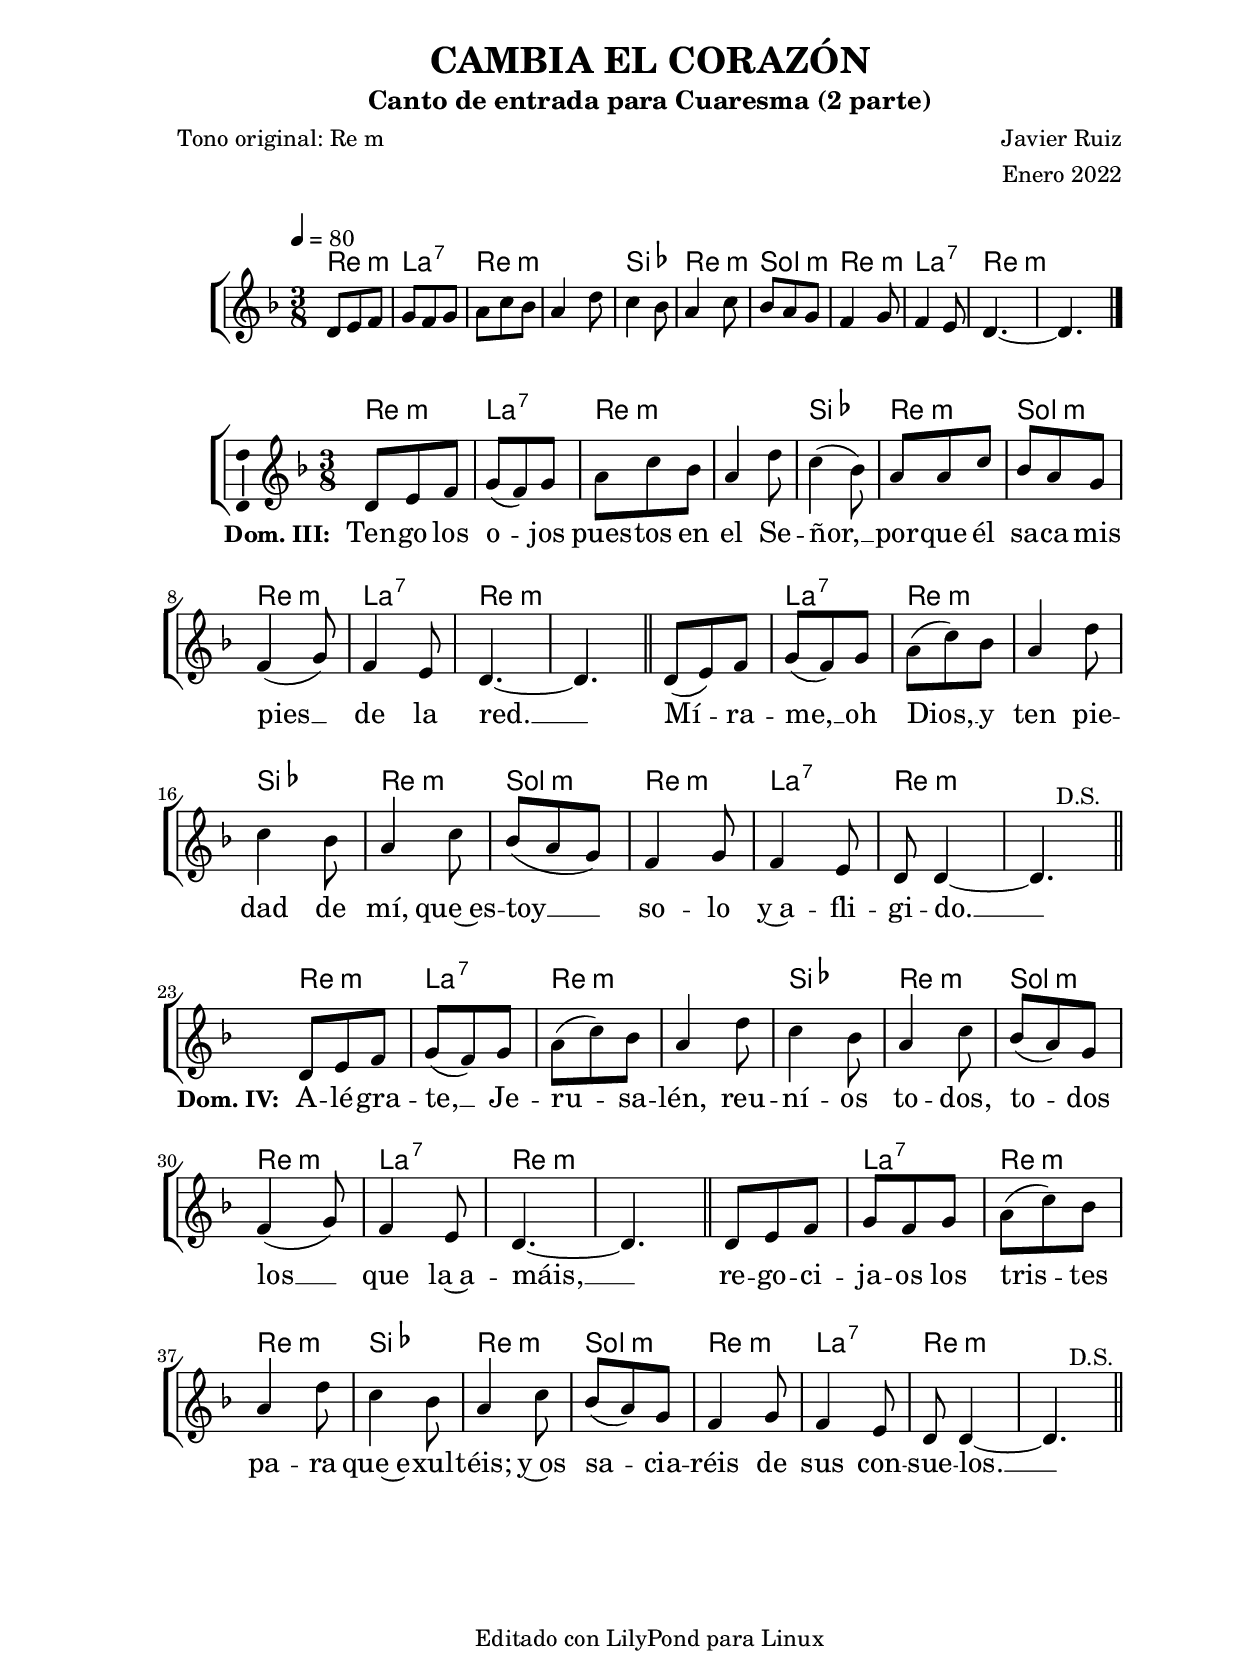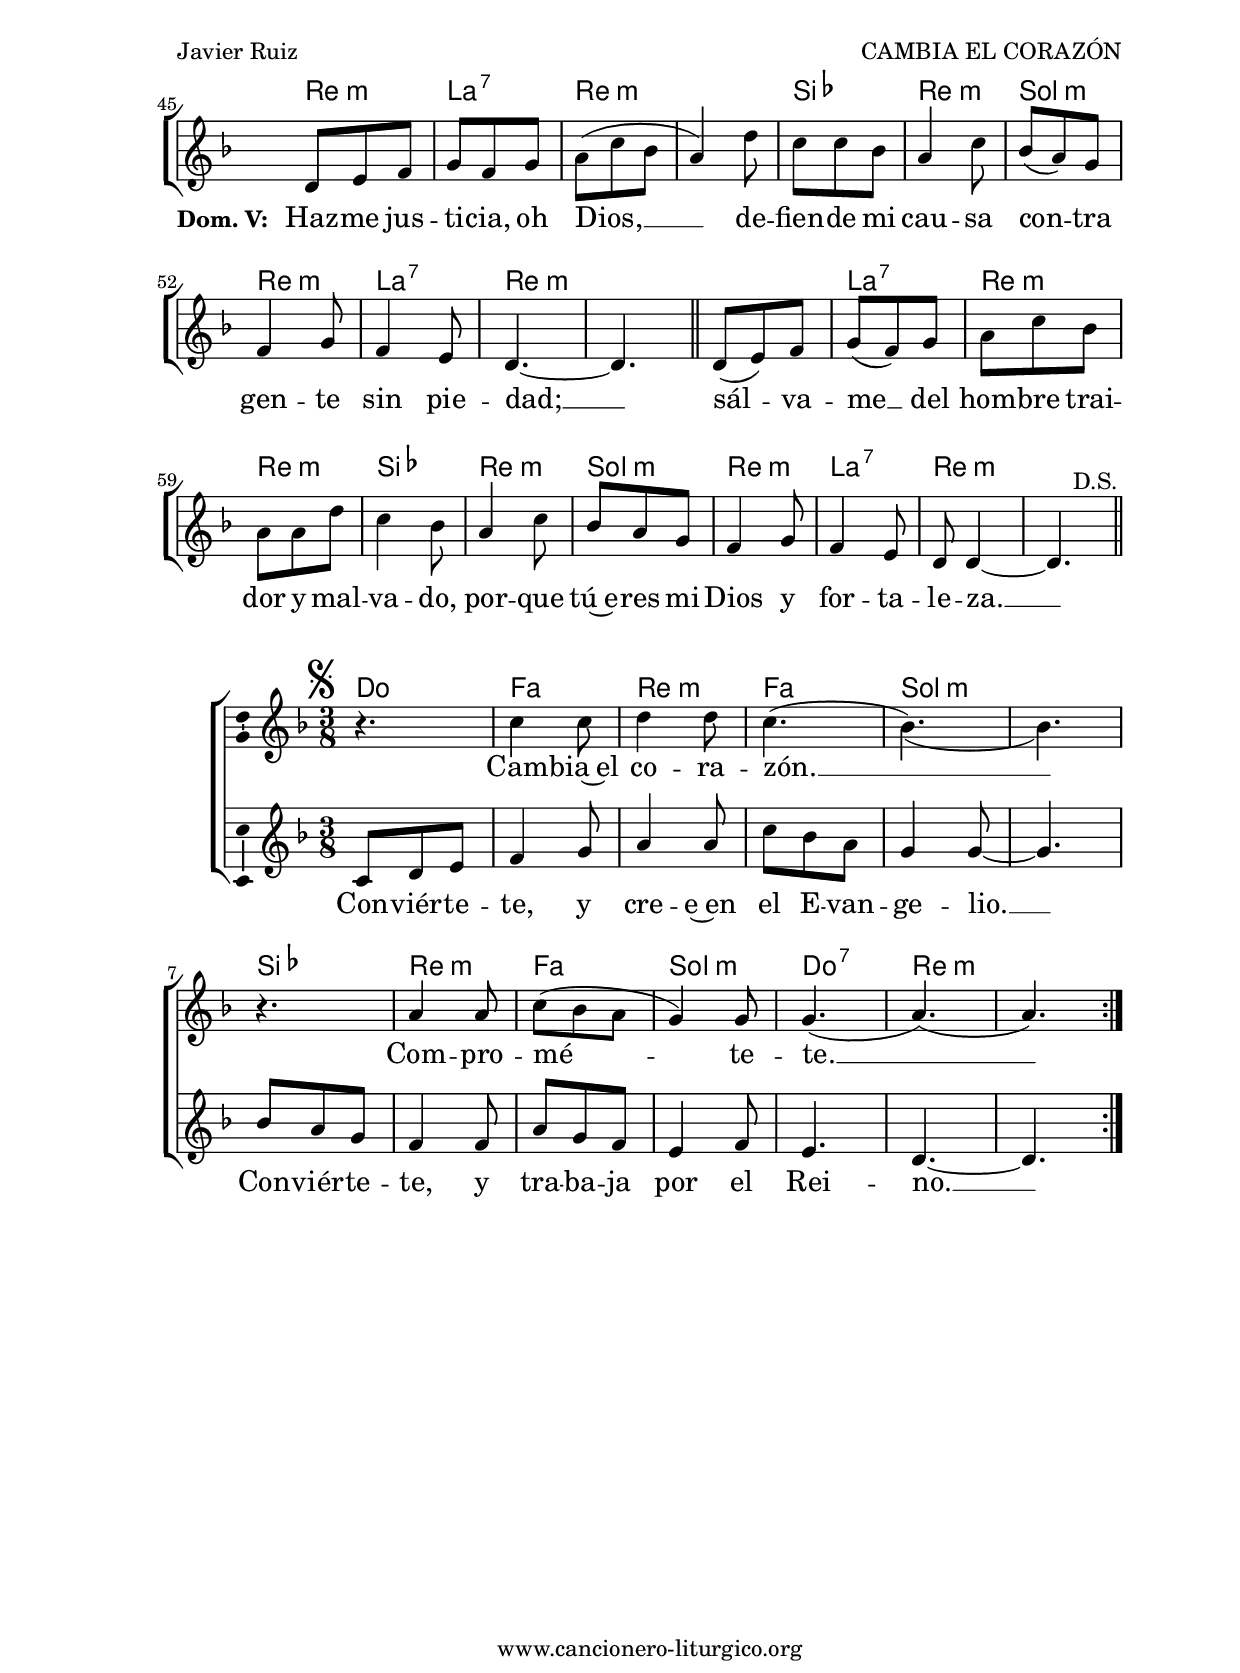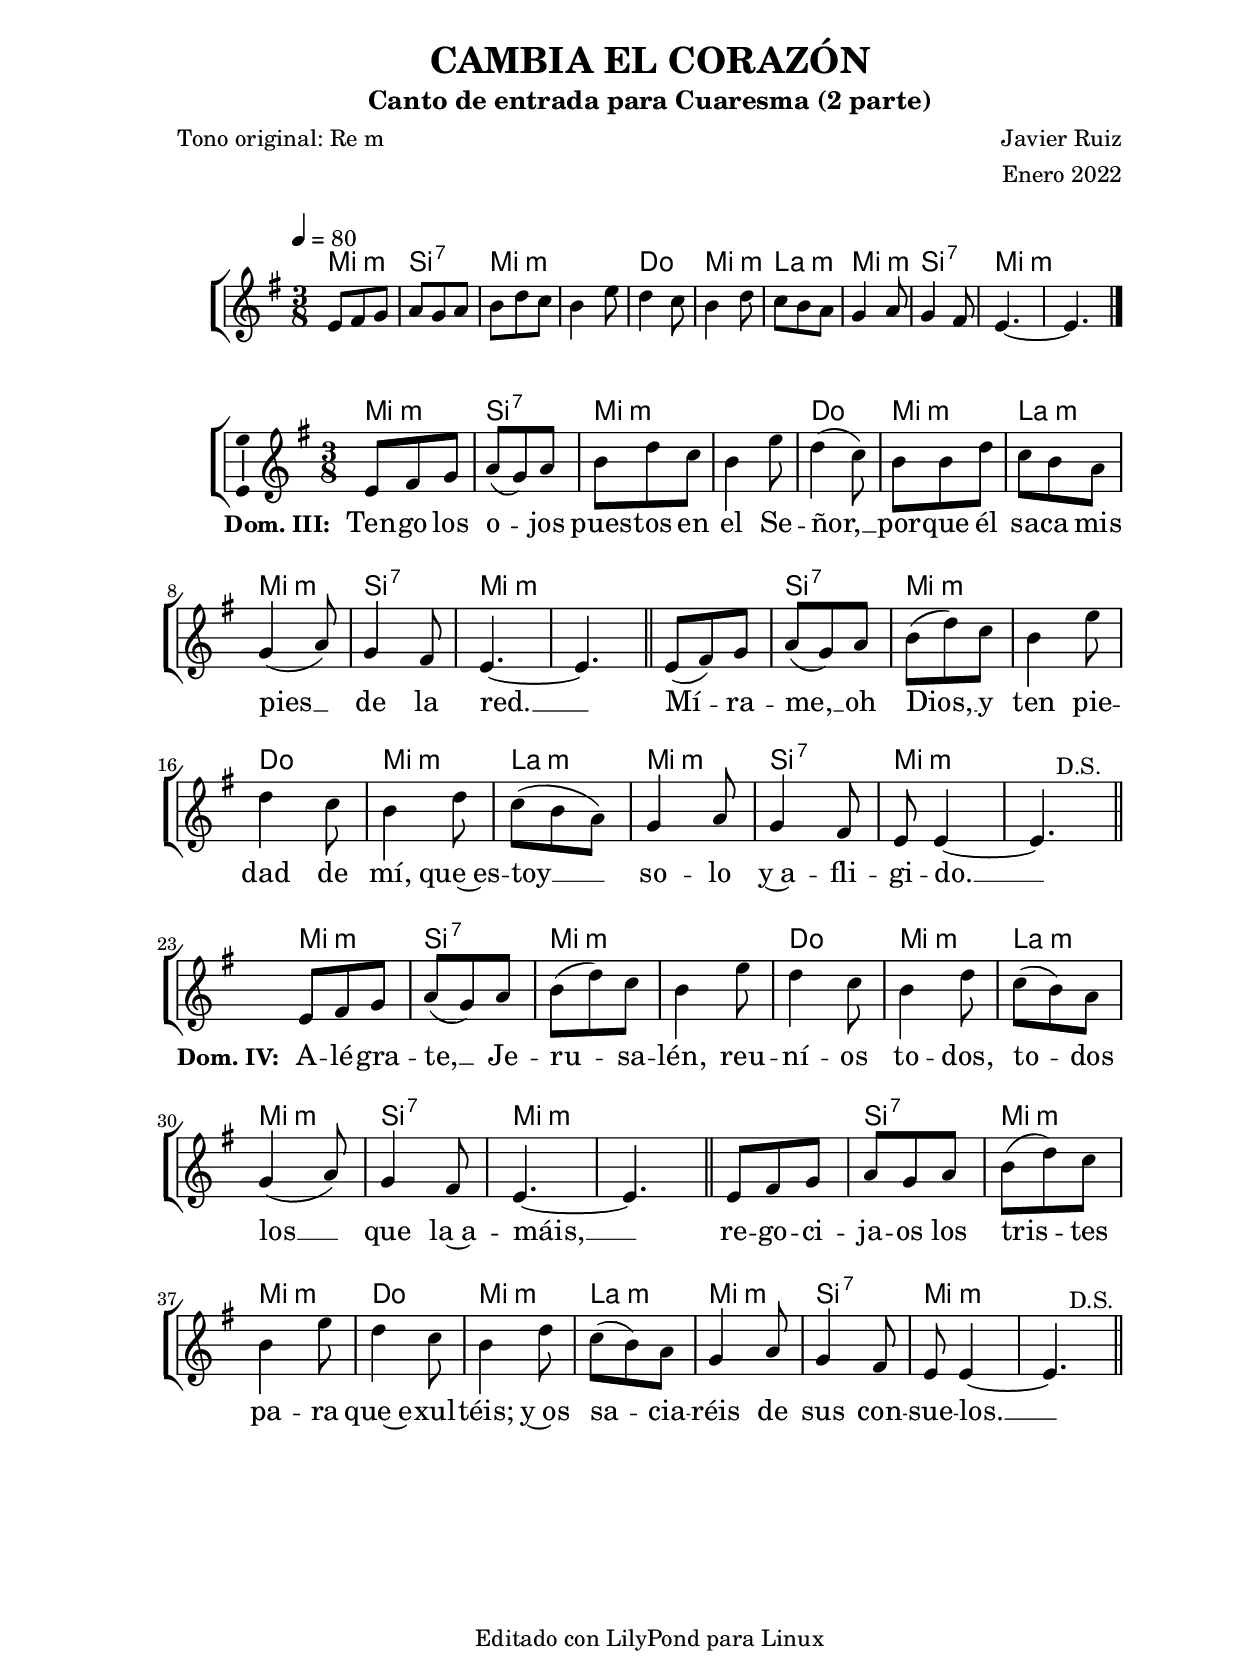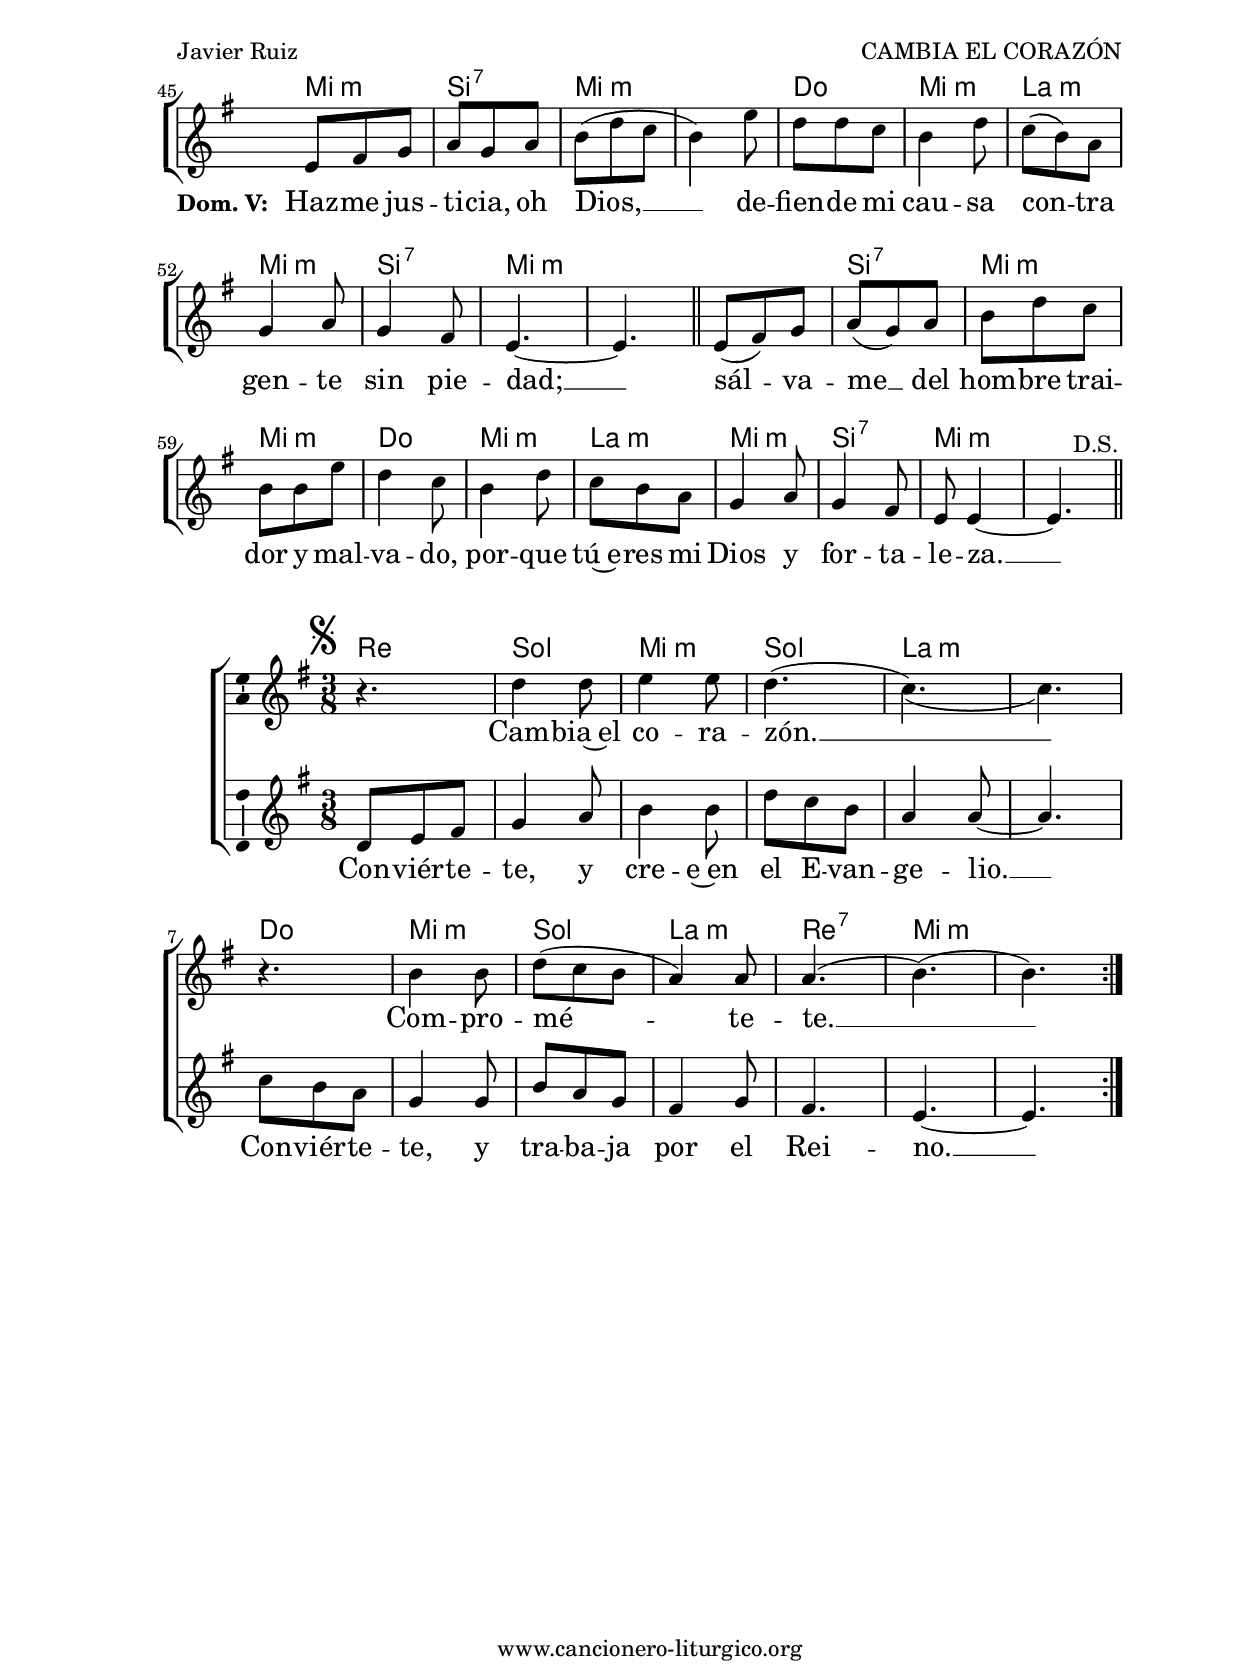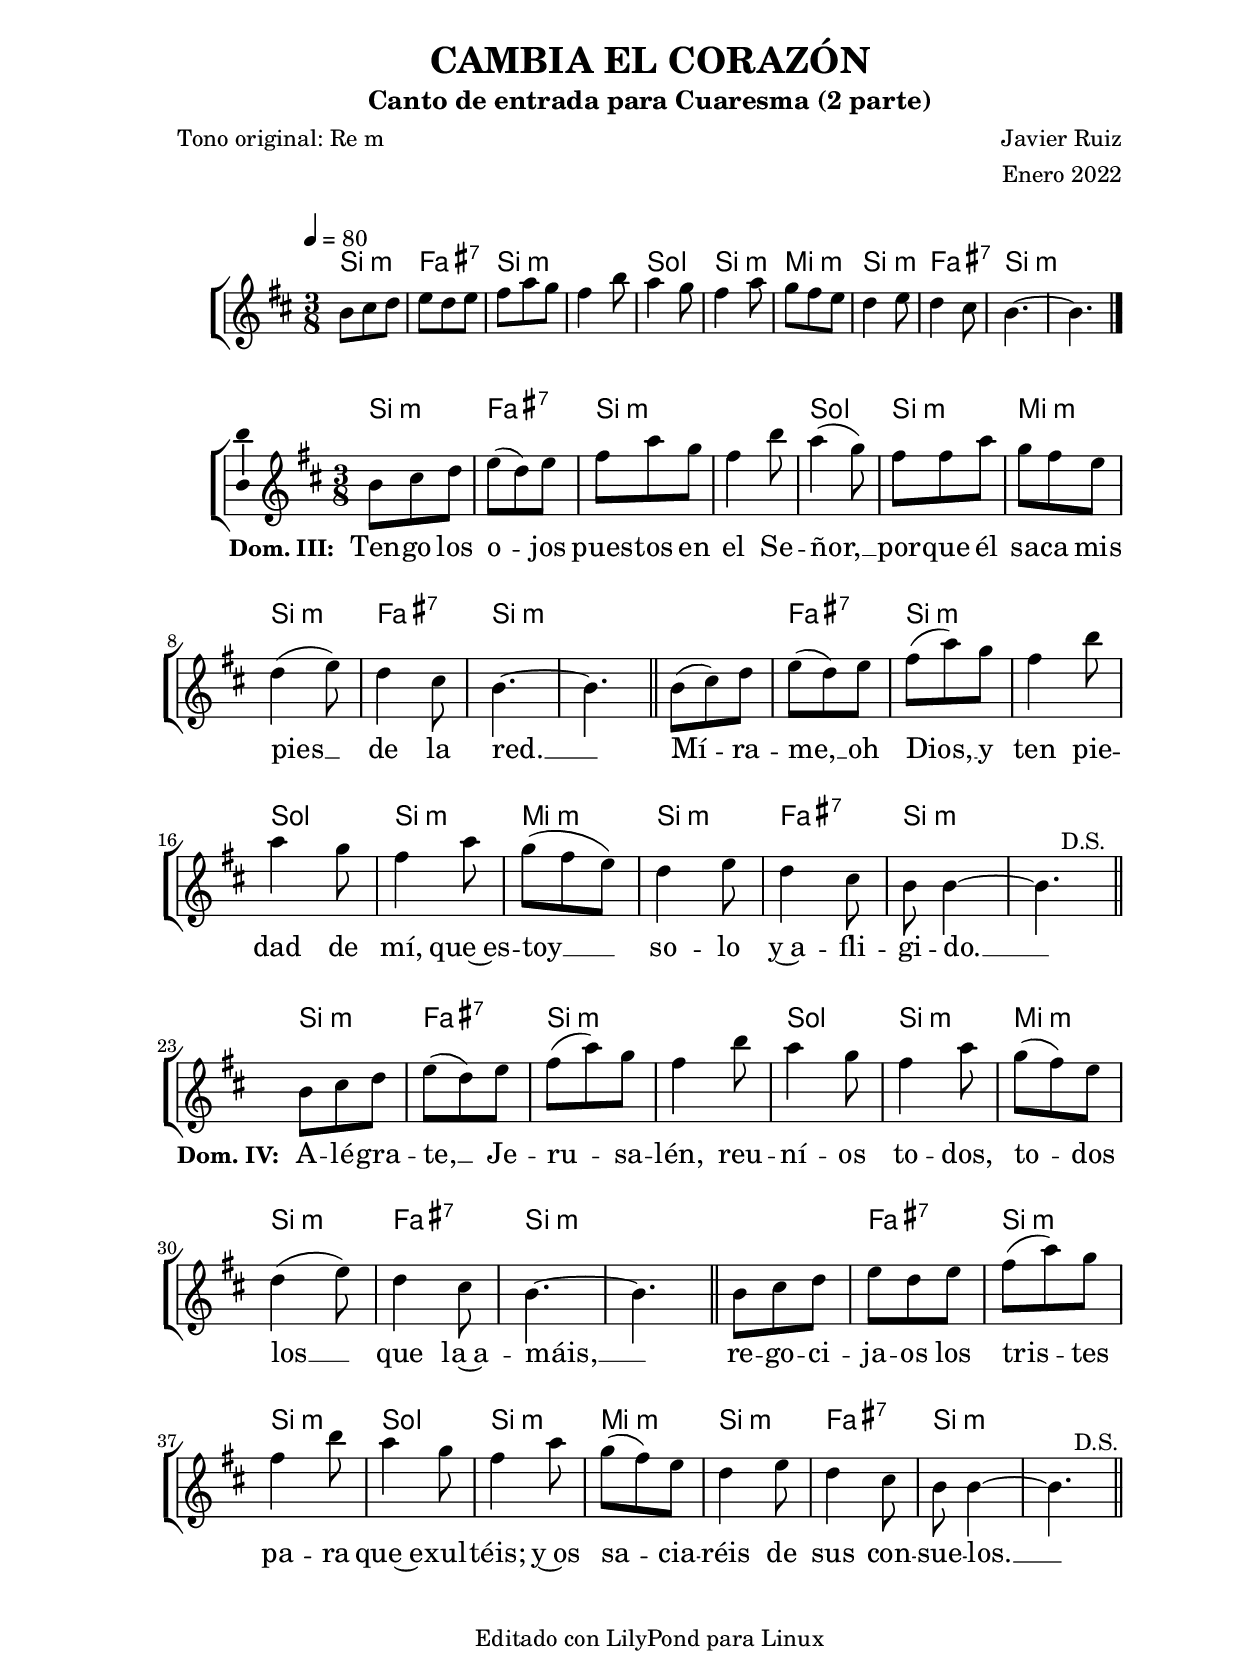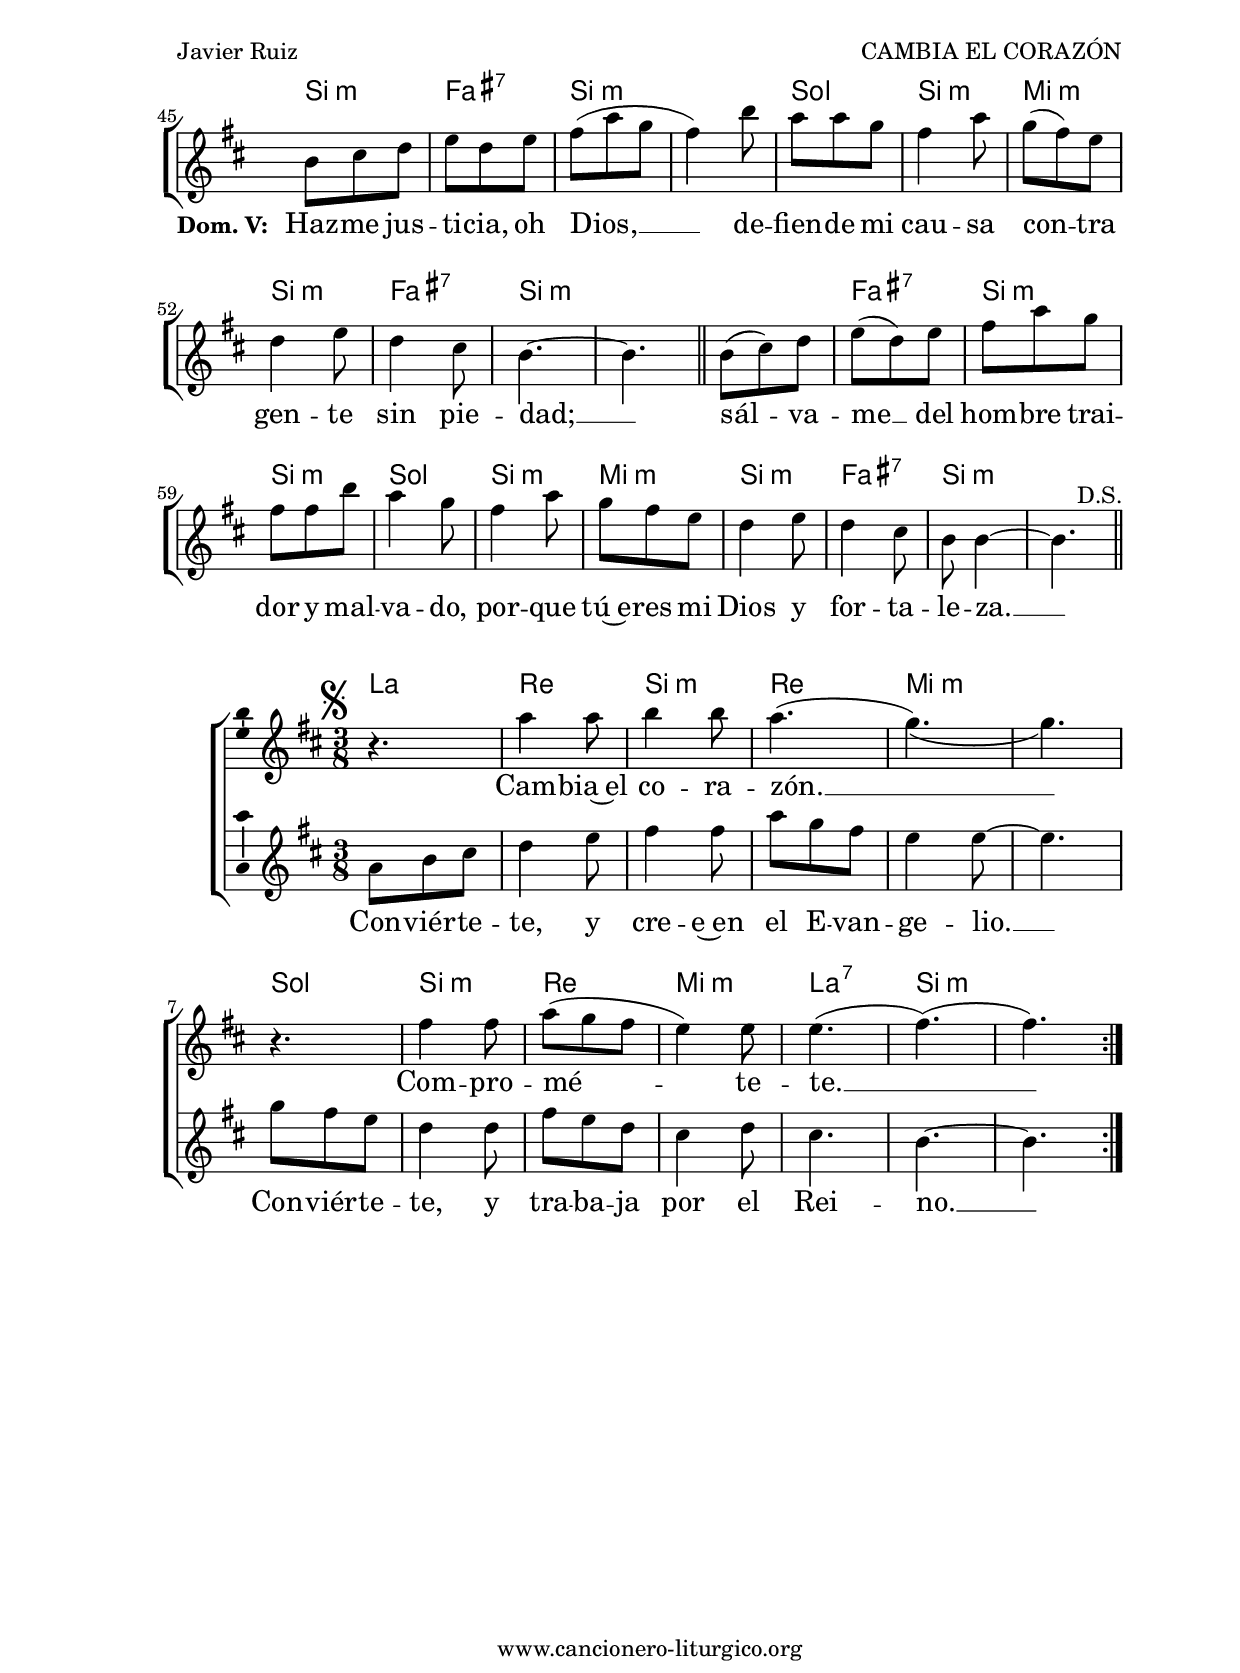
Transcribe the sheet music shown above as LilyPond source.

%
%lilypond cambia-el-corazons2-jruiz.ly
%timidity cambia-el-corazons2-jruiz.midi -Ow -o cambia-el-corazons2-jruiz.wav
%timidity cambia-el-corazons2-jruiz.midi -Ow -o - | lame - cambia-el-corazons2-jruiz.mp3
%
%Para convertir de .wav a .mp3:
%lame -h -m j filename.wav
%
%
%para escuchar el midi:
%timidity nombrefichero.midi
%


%versión de lilypond para la que se ha escrito esta partitura:
\version "2.16.0"

	%Tamaño papel
	#(set-default-paper-size "a4")
	%Tamaño partitura
	#(set-global-staff-size 20)
	%No responde al pulsar sobre una nota
	#(ly:set-option 'point-and-click #f)

%parámetros del encabezamiento:
\header {
	title = "CAMBIA EL CORAZÓN"
	subtitle = "Canto de entrada para Cuaresma (2 parte)"
	composer = "Javier Ruiz"
	poet = "Tono original: Re m"
	meter = ""
	arranger = "Enero 2022"
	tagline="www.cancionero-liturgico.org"
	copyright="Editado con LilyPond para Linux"
	}

%parámetros asociados al papel:
\paper  {
	oddHeaderMarkup = \markup {\fill-line { \on-the-fly #not-first-page \fromproperty #'header:title \on-the-fly #not-first-page \fromproperty #'header:composer }}
	evenHeaderMarkup = \markup {\fill-line { \fromproperty #'header:composer \fromproperty #'header:title }}
	#(set-paper-size "a4")
	print-page-number = ##f
	first-page-number = 1
	print-first-page-number = ##f
%	head-separation = 3.0 \cm
	top-margin = 2.0 \cm
%%%	bottom-margin = 0.5\cm
	bottom-margin = 0.2\cm
	left-margin = 3.0 \cm
	line-width = 16.0 \cm 
	indent = 8\mm
	interscoreline = 2.\mm
	between-system-space = 15\mm
%	para que las partituras no llenen la hoja:
	ragged-bottom = ##t
%	idem para la última hoja:
	ragged-last-bottom = ##f
%	para que las partituras llenen el ancho del papel:
	ragged-last = ##f
	after-title-space = 2.5 \cm
page-count=2
%system-count=8

	%Flexible Vertical Spacing
%	markup-markup-spacing =
%	#'((basic-distance . 15) (minimum-distance . 15) (padding . 3))
	markup-system-spacing =
	#'((basic-distance . 15) (minimum-distance . 15) (padding . 3))
	system-system-spacing =
	#'((basic-distance . 15) (minimum-distance . 15) (padding . 3))
	score-system-spacing =
	#'((basic-distance . 15) (minimum-distance . 15) (padding . 5))
%	top-system-spacing = % header
%	#'((basic-distance . 8) (minimum-distance . 0) (padding . 0))
%	top-markup-spacing =
%	#'((basic-distance . 20) (minimum-distance . 20) (padding . 0))
	last-bottom-spacing = % footer
	#'((basic-distance . 5) (minimum-distance . 5) (padding . 0))
%	score-markup-spacing =
%	#'((basic-distance . 16) (minimum-distance . 13) (padding . 0))

	}


%parámetros que afectan a toda la partitura:
globalintro =  {
	%clave de sol (G):
	\clef G
	%armadura:
%	\transpose ees f
	\key d \minor
	\tempo 4=80
	\set Score.tempoHideNote = ##f
	}

global =  {
	%clave de sol (G):
	\clef G
	%armadura:
%	\transpose ees f
	\key d \minor
	\tempo 4=80
	\set Score.tempoHideNote = ##t
	}


acordesintro = {
	\italianChords
	\chordmode {
%	\transpose ees f
{

d4.:m a:7 d:m d:m bes d:m g:m d:m a:7 d:m d:m

	}
	}
}


melodiaintro = 
%	\transpose ees f
{

	\relative c'{
	\time 3/8

d8 e f
g8 f g
a8 c bes
a4 d8
c4 bes8
a4 c8
bes8 a g
f4 g8
f4 e8
d4.~
d4.


}
	\bar "|."
	}


melodiaintrodos = 
%	\transpose ees f
{

	\relative c'{
	\time 3/8

s4.

}
	\bar "|."
	}


melodiaintrobajo = 
%	\transpose ees f
{

	%clave de fa (F):
	\clef F

	\relative c{
	\time 3/8

s4.

}
	\bar "|."
	}


acordes = {
	\italianChords
	\chordmode {
%	\transpose ees f
{

d4.:m a:7 d:m d:m bes d:m g:m d:m a:7 d:m d:m
d4.:m a:7 d:m d:m bes d:m g:m d:m a:7 d:m d:m
d4.:m a:7 d:m d:m bes d:m g:m d:m a:7 d:m d:m
d4.:m a:7 d:m d:m bes d:m g:m d:m a:7 d:m d:m
d4.:m a:7 d:m d:m bes d:m g:m d:m a:7 d:m d:m
d4.:m a:7 d:m d:m bes d:m g:m d:m a:7 d:m d:m

	}
	}
}


melodiatrompeta = 
%	\transpose ees f
{

	\relative c''{
	\time 3/8

R4.*22

}

%	\bar "|."
	}


melodia = 
%	\transpose ees f
{

	\relative c'{

\phrasingSlurDashed

	\time 3/8

%%% ESTROFA DOMINGO III CUARESMA
d8 e f
g8 (f) g
a8 c bes
a4 d8
c4 (bes8)
a8 a c
bes8 a g
f4 (g8)
f4 e8
d4.~
d4.

\bar"||"
%\break

d8 (e) f
g8 (f) g
a8 (c) bes
a4 d8
c4 bes8
a4 c8
bes8 (a g)
f4 g8
f4 e8
d8 d4~
d4.^"    D.S."

\bar"||"
\break

%%% ESTROFA DOMINGO IV CUARESMA
d8 e f
g8 (f) g
a8 (c) bes
a4 d8
c4 bes8
a4 c8
bes8 (a) g
f4 (g8)
f4 e8
d4.~
d4.

\bar"||"
%\break

d8 e f
g8 f g
a8 (c) bes
a4 d8
c4 bes8
a4 c8
bes8 (a) g
f4 g8
f4 e8
d8 d4~
d4.^"    D.S."

\bar"||"
\break
\pageBreak

%%% ESTROFA DOMINGO V CUARESMA
d8 e f
g8 f g
a8 (c bes
a4) d8
c8 c bes
a4 c8
bes8 (a) g
f4 g8
f4 e8
d4.~
d4.

\bar"||"
%\break

d8 (e) f
g8 (f) g
a8 c bes
a8 a d
c4 bes8
a4 c8
bes8 a g
f4 g8
f4 e8
d8 d4~
d4.^"    D.S."

\bar"||"
%\break

}

%	\bar "|."
	}

melodiabajo = 
%	\transpose ees f
{

	%clave de fa (F):
	\clef F

	\relative c{
	\time 3/8

R4.*22

}

%	\bar "|."
	}



acordesestri = {
	\italianChords
	\chordmode {
%	\transpose ees f
{

\repeat volta 2 {
c4. f d:m f g:m g:m
bes d:m f g:m c:7 d:m d:m
}

	}
	}
}

melodiatrompetaestri = 
%	\transpose ees f
{

	\relative c''{
	\time 3/8

\repeat volta 2{
R4.*13
}

}

%	\bar "|."
	}


melodiaaltaestri = 
%	\transpose ees f
{

	\relative c''{
	\time 3/8

\repeat volta 2{
r4.
c4 c8
d4 d8
c4.
(bes4.)
_(bes4.)

r4.
a4 a8
c8 (bes a
g4) g8
g4.
(a4.)
(a4.)
}

}

%	\bar "|."
	}

melodiaestri = 
%	\transpose ees f
{

	\relative c'{

	\time 3/8

\repeat volta 2 {
\mark \markup { \musicglyph #"scripts.segno" }
c8 d e
f4 g8
a4 a8
c8 bes a
g4 g8~
g4.

\break

bes8 a g
f4 f8
a8 g f
e4 f8
e4.
d4.~
d4.
}

}

%	\bar "|."
	}


melodiabajoestri = 
%	\transpose ees f
{

	%clave de fa (F):
	\clef F

	\relative c{
	\time 3/8

\repeat volta 2{
R4.*13
}

}

%	\bar "|."
	}


texto = \lyricmode {
%%%Las letras están tomadas de las antífonas de entrada del Libro de la Sede, edición 2018
%%%y de los domingos de Cuaresma que se indican:

\set stanza =#"Dom. III: " 
Ten -- go los o -- jos pues -- tos en el Se -- ñor, __
por -- que él sa -- ca mis pies __ de la red. __
%%%Ten -- go los o -- jos pues -- tos en el Se -- ñor,
%%%por -- que él __ sa -- ca, él sa -- ca mis pies __ de la red. __
Mí -- ra -- me, __ oh Dios, __ y ten pie -- dad de mí,
que~es -- toy __ so -- lo y~a -- fli -- gi -- do. __

%Alternativa:
%Cuando, por medio de vosotros, haga ver mi santidad, os reuniré de todos los países;
%derramaré sobre vosotros un agua pura que os purificará de todas vuestras inmundicias,
%y os daré un espíritu nuevo, dice el Señor.



\set stanza =#"Dom. IV: " 
A -- lé -- gra -- te, __ Je -- ru -- sa -- lén,
reu -- ní -- os to -- dos,
to -- dos los __ que la~a -- máis, __
%%%re -- go -- ci -- jaos los que~es -- tu -- vis -- teis 
re -- go -- ci -- ja -- os los 
tris -- tes pa -- ra que~e -- xul -- téis;
%%%ma -- ma -- réis a sus pe -- chos
y~os sa -- cia -- réis de sus con -- sue -- los. __



\set stanza =#"Dom. V: " 
Haz -- me jus -- ti -- cia, oh Dios, __ de -- fien -- de mi cau -- sa
con -- tra gen -- te sin pie -- dad; __
sál -- va -- me __ del hom -- bre trai -- dor y mal -- va -- do,
por -- que tú~e -- res mi Dios y
%%% mi 
for -- ta -- le -- za. __

	}

textoestri = \lyricmode {
Con -- viér -- te -- te, y cre -- e~en el E -- van -- ge -- lio. __
%%%Cam -- bia
Con -- viér -- te -- te, y tra -- ba -- ja por el Rei -- no. __

	}

textoaltaestri = \lyricmode {
Cam -- bia~el co -- ra -- zón. __
Com -- pro -- mé -- te -- te. __
}

acordesintroStaff = \context ChordNames = acordesintroStaff <<
	\set chordChanges = ##t
	\acordesintro
	>>

acordesStaff = \context ChordNames = acordesStaff <<
	\set chordChanges = ##t
	\acordes
	>>

acordesestriStaff = \context ChordNames = acordesestriStaff <<
	\set chordChanges = ##t
	\acordesestri
	>>


vozintroStaff = \context Voice = vozintroStaff
<<
	\override Staff.StaffSymbol #'staff-space = #(magstep -0.35)
	\set Staff.midiInstrument = #"violin"
	\set Staff.midiMinimumVolume = #0.4
	\set Staff.midiMaximumVolume = #0.6
	\globalintro
	\melodiaintro
	>>

vozintrodosStaff = \context Voice = vozintrodosStaff
<<
	\override Staff.StaffSymbol #'staff-space = #(magstep -0.35)
	\set Staff.midiInstrument = #"trumpet"
	\set Staff.midiMinimumVolume = #0.6
	\set Staff.midiMaximumVolume = #0.8
	\globalintro
	\melodiaintrodos
	>>

vozintrobajoStaff = \context Voice = vozintrobajoStaff
<<
	\override Staff.StaffSymbol #'staff-space = #(magstep -0.35)
	\set Staff.midiInstrument = #"english horn"
	\set Staff.midiMinimumVolume = #0.6
	\set Staff.midiMaximumVolume = #0.8
	\globalintro
	\melodiaintrobajo
	>>

voztrompetaStaff = \context Voice = voztrompetaStaff
<<
	\override Staff.StaffSymbol #'staff-space = #(magstep -0.35)
	\set Staff.midiInstrument = #"trumpet"
	\set Staff.midiMinimumVolume = #0.4
	\set Staff.midiMaximumVolume = #0.6
	\global
	\melodiatrompeta
	>>

vozStaff = \context Voice = vozStaff
\with {\consists "Ambitus_engraver"}
<<
%	\set Staff.instrumentName = ""
%	\set Staff.shortInstrumentName = ""
%	\set Staff.midiInstrument = #"clarinet"
%	\set Staff.midiInstrument = #"cello"
	\set Staff.midiInstrument = #"flute"
%	\set Staff.midiInstrument = #"electric guitar (jazz)"
%	\set Staff.midiInstrument = #"english horn"
%	\set Staff.midiInstrument = #"violin"
%	\set Staff.midiInstrument = #"glockenspiel"
	\set Staff.midiMinimumVolume = #0.8
	\set Staff.midiMaximumVolume = #1.0
	\global
	\melodia
	>>

vozbajoStaff = \context Voice = vozbajoStaff
<<
	\override Staff.StaffSymbol #'staff-space = #(magstep -0.35)
	\set Staff.midiInstrument = #"english horn"
	\set Staff.midiMinimumVolume = #0.6
	\set Staff.midiMaximumVolume = #0.8
	\global
	\melodiabajo
	>>


voztrompetaestriStaff = \context Voice = voztrompetaestriStaff
<<
	\override Staff.StaffSymbol #'staff-space = #(magstep -0.35)
	\set Staff.midiInstrument = #"trumpet"
	\set Staff.midiMinimumVolume = #0.4
	\set Staff.midiMaximumVolume = #0.6
	\global
	\melodiatrompetaestri
	>>

vozaltaestriStaff = \context Voice = vozaltaestriStaff
\with {\consists "Ambitus_engraver"}
<<
	\override Staff.StaffSymbol #'staff-space = #(magstep -0.35)
	\set Staff.midiInstrument = #"violin"
	\set Staff.midiMinimumVolume = #0.6
	\set Staff.midiMaximumVolume = #0.8
	\global
	\relative c' \melodiaaltaestri
	>>

vozestriStaff = \context Voice = vozestriStaff
\with {\consists "Ambitus_engraver"}
<<
%	\set Staff.instrumentName = ""
%	\set Staff.shortInstrumentName = ""
%	\set Staff.midiInstrument = #"clarinet"
%	\set Staff.midiInstrument = #"cello"
	\set Staff.midiInstrument = #"flute"
%	\set Staff.midiInstrument = #"electric guitar (jazz)"
%	\set Staff.midiInstrument = #"english horn"
%	\set Staff.midiInstrument = #"violin"
%	\set Staff.midiInstrument = #"glockenspiel"
	\set Staff.midiMinimumVolume = #0.8
	\set Staff.midiMaximumVolume = #1.0
	\global
	\melodiaestri
	>>

vozbajoestriStaff = \context Voice = vozbajoestriStaff
<<
	\override Staff.StaffSymbol #'staff-space = #(magstep -0.35)
	\set Staff.midiInstrument = #"english horn"
	\set Staff.midiMinimumVolume = #0.6
	\set Staff.midiMaximumVolume = #0.8
	\globalintro
	\melodiabajoestri
	>>


textoStaff = \context Lyrics = textoStaff <<
	\lyricsto vozStaff \texto
	>>

textoestriStaff = \context Lyrics = textoestriStaff <<
	\lyricsto vozestriStaff \textoestri
	>>

textoaltaestriStaff = \context Lyrics = textoaltaestriStaff <<
	\lyricsto vozaltaestriStaff \textoaltaestri
	>>


\book {
	\score {
		\context ChoirStaff {
			\override StaffGroup.SystemStartBracket #'collapse-height = #1
			\override Score.SystemStartBar #'collapse-height = #1
			<<
			\acordesintroStaff
			\vozintroStaff
%			\vozintrodosStaff
%			\vozintrobajoStaff
			>>
			}
		\layout {
	    		\context {
				\Lyrics
				\override LyricText #'font-size = #2
				}
	   		 \context {
				\Score
				\override StaffSymbol #'staff-space = #(magstep +3)
				}
%			indent = 3 \cm
%			line-width= 13.0 \cm
			}
		}
	\score {
		<<
		\context ChoirStaff {
			\override StaffGroup.SystemStartBracket #'collapse-height = #1
			\override Score.SystemStartBar #'collapse-height = #1
			<<
			\acordesStaff
%			\voztrompetaStaff
			\vozStaff
			\textoStaff
%			\vozbajoStaff
			>>
			}
		>>
		\layout {
%system-count=24
	    		\context {
				\Lyrics
				\override LyricText #'font-size = #2
				}
	   		 \context {
				\Score
				\override StaffSymbol #'staff-space = #(magstep +3)
				}
			}
		}
	\score {
		<<
		\context ChoirStaff {
%			\override StaffGroup.SystemStartBracket #'collapse-height = #1
%			\override Score.SystemStartBar #'collapse-height = #1
			<<
			\acordesestriStaff
%			\voztrompetaestriStaff
			\vozaltaestriStaff
			\textoaltaestriStaff
			\vozestriStaff
			\textoestriStaff
%			\vozbajoestriStaff
			>>
			}
		>>
		\layout {
system-count=2
	    		\context {
				\Lyrics
				\override LyricText #'font-size = #2
				}
	   		 \context {
				\Score
				\override StaffSymbol #'staff-space = #(magstep +3)
				}
			}
		}
	\score {
		\unfoldRepeats
		<<
		\context ChoirStaff {
			<<
			\acordesintroStaff
			\vozintroStaff
%			\vozintrodosStaff
%			\vozintrobajoStaff
			>>
			<<
			\acordesStaff
%			\voztrompetaStaff
			\vozStaff
%			\vozbajoStaff
			>>
			<<
			\acordesestriStaff
%			\voztrompetaestriStaff
			\vozaltaestriStaff
			\vozestriStaff
%			\vozbajoestriStaff
			>>
			}
		>>
		\midi {
	  		\context {
	  			\Score
				tempoWholesPerMinute = #(ly:make-moment 70 4)
				}
			}
		}
	}


#(define output-suffix "C")
\book {
	\score {
		\context ChoirStaff {
			\override StaffGroup.SystemStartBracket #'collapse-height = #1
			\override Score.SystemStartBar #'collapse-height = #1
\transpose c d
			<<
			\acordesintroStaff
			\vozintroStaff
%			\vozintrodosStaff
%			\vozintrobajoStaff
			>>
			}
		\layout {
	    		\context {
				\Lyrics
				\override LyricText #'font-size = #2
				}
	   		 \context {
				\Score
				\override StaffSymbol #'staff-space = #(magstep +3)
				}
%			indent = 3 \cm
%			line-width= 13.0 \cm
			}
		}
	\score {
		<<
		\context ChoirStaff {
			\override StaffGroup.SystemStartBracket #'collapse-height = #1
			\override Score.SystemStartBar #'collapse-height = #1
\transpose c d
			<<
			\acordesStaff
%			\voztrompetaStaff
			\vozStaff
			\textoStaff
%			\vozbajoStaff
			>>
			}
		>>
		\layout {
%system-count=6
	    		\context {
				\Lyrics
				\override LyricText #'font-size = #2
				}
	   		 \context {
				\Score
				\override StaffSymbol #'staff-space = #(magstep +3)
				}
			}
		}
	\score {
		<<
		\context ChoirStaff {
%			\override StaffGroup.SystemStartBracket #'collapse-height = #1
%			\override Score.SystemStartBar #'collapse-height = #1
\transpose c d
			<<
			\acordesestriStaff
%			\voztrompetaestriStaff
			\vozaltaestriStaff
			\textoaltaestriStaff
			\vozestriStaff
			\textoestriStaff
%			\vozbajoestriStaff
			>>
			}
		>>
		\layout {
system-count=2
	    		\context {
				\Lyrics
				\override LyricText #'font-size = #2
				}
	   		 \context {
				\Score
				\override StaffSymbol #'staff-space = #(magstep +3)
				}
			}
		}
	}


#(define output-suffix "S")
\book {
	\score {
		\context ChoirStaff {
			\override StaffGroup.SystemStartBracket #'collapse-height = #1
			\override Score.SystemStartBar #'collapse-height = #1
\transpose c a
			<<
			\acordesintroStaff
			\vozintroStaff
%			\vozintrodosStaff
%			\vozintrobajoStaff
			>>
			}
		\layout {
	    		\context {
				\Lyrics
				\override LyricText #'font-size = #2
				}
	   		 \context {
				\Score
				\override StaffSymbol #'staff-space = #(magstep +3)
				}
%			indent = 3 \cm
%			line-width= 13.0 \cm
			}
		}
	\score {
		<<
		\context ChoirStaff {
			\override StaffGroup.SystemStartBracket #'collapse-height = #1
			\override Score.SystemStartBar #'collapse-height = #1
\transpose c a
			<<
			\acordesStaff
%			\voztrompetaStaff
			\vozStaff
			\textoStaff
%\transpose a a,
%			\vozbajoStaff
			>>
			}
		>>
		\layout {
%system-count=6
	    		\context {
				\Lyrics
				\override LyricText #'font-size = #2
				}
	   		 \context {
				\Score
				\override StaffSymbol #'staff-space = #(magstep +3)
				}
			}
		}
	\score {
		<<
		\context ChoirStaff {
%			\override StaffGroup.SystemStartBracket #'collapse-height = #1
%			\override Score.SystemStartBar #'collapse-height = #1
\transpose c a
			<<
			\acordesestriStaff
%			\voztrompetaestriStaff
			\vozaltaestriStaff
			\textoaltaestriStaff
			\vozestriStaff
			\textoestriStaff
%\transpose a a,
%			\vozbajoestriStaff
			>>
			}
		>>
		\layout {
system-count=2
	    		\context {
				\Lyrics
				\override LyricText #'font-size = #2
				}
	   		 \context {
				\Score
				\override StaffSymbol #'staff-space = #(magstep +3)
				}
			}
		}
	}


